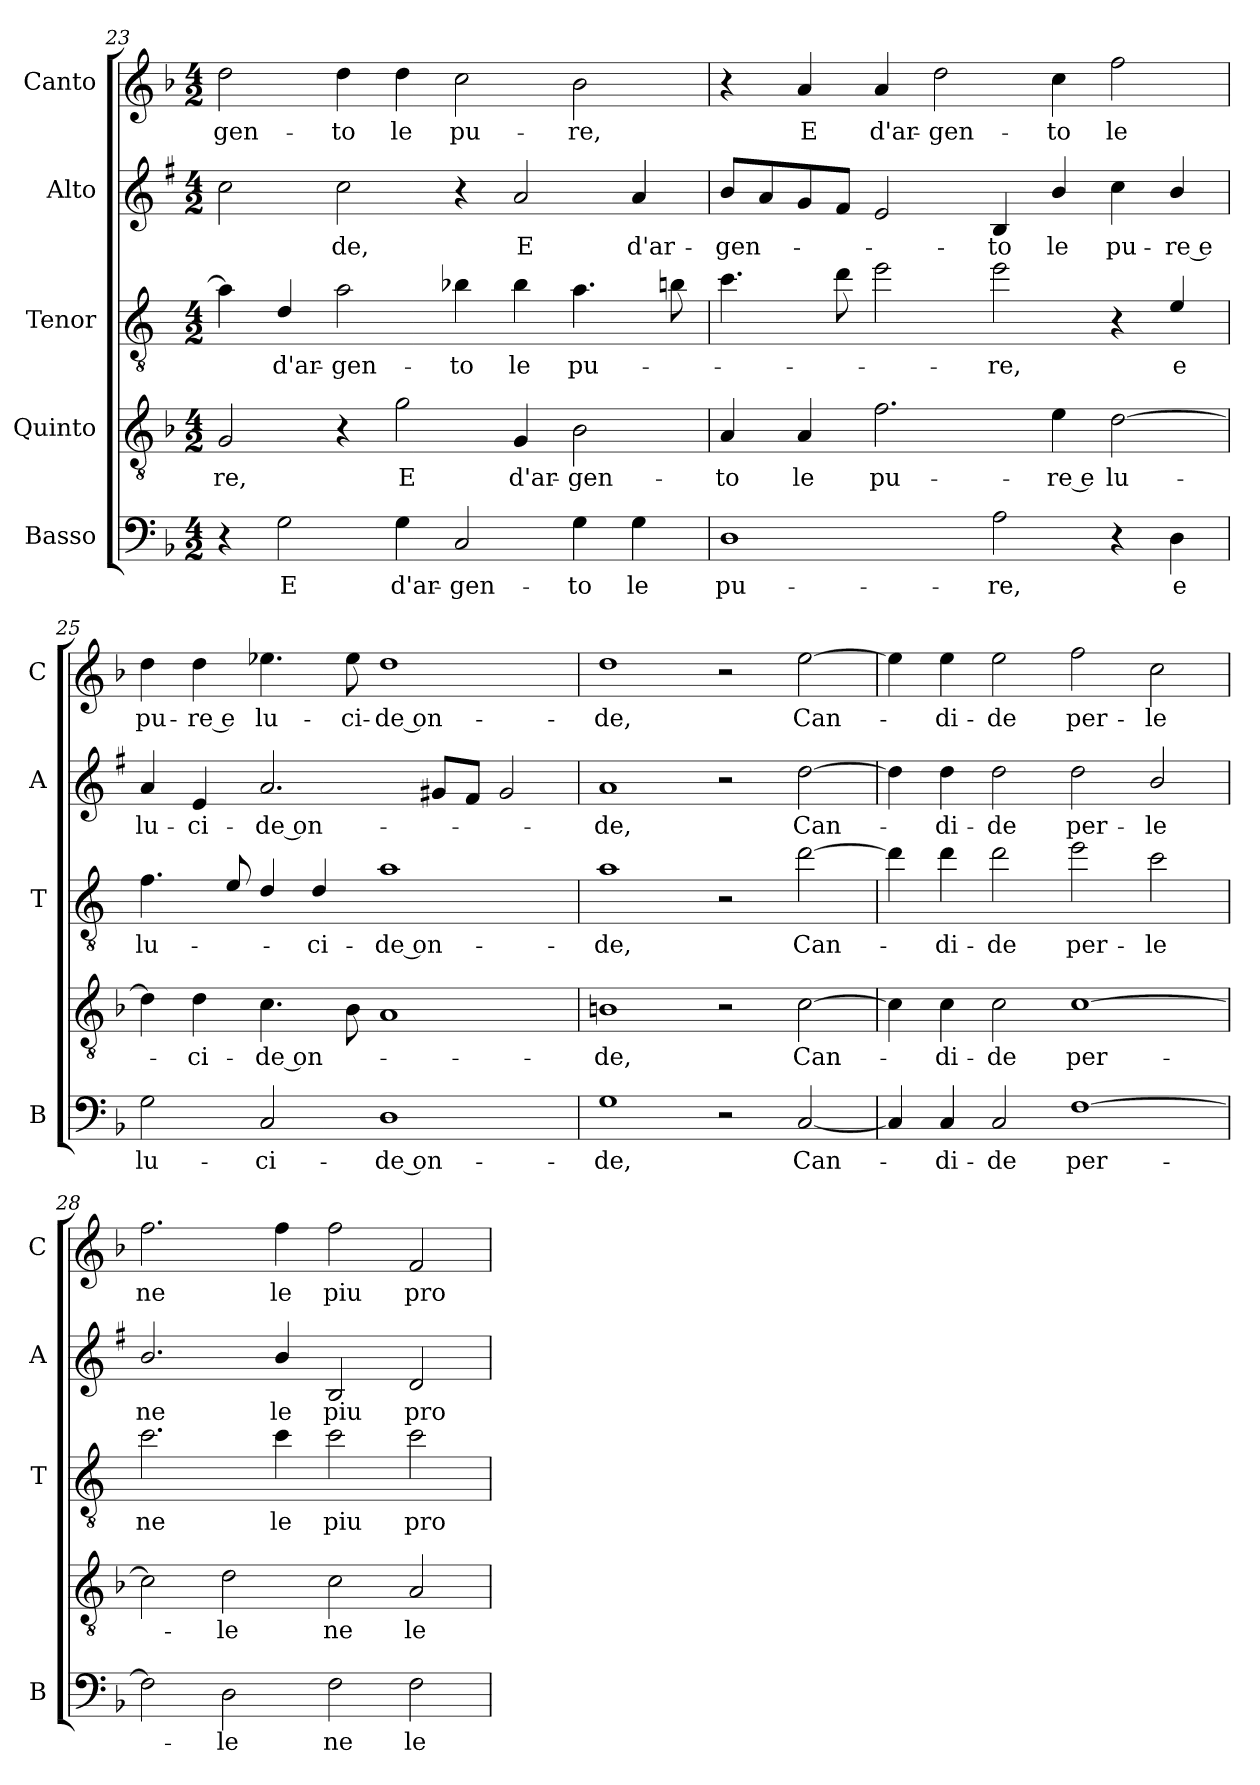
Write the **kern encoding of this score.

**kern	**text	**kern	**text	**kern	**text	**kern	**text	**kern	**text
*part5	*part5	*part4	*part4	*part3	*part3	*part2	*part2	*part1	*part1
*staff5	*staff5	*staff4	*staff4	*staff3	*staff3	*staff2	*staff2	*staff1	*staff1
*I"Basso	*	*I"Quinto	*	*I"Tenor	*	*I"Alto	*	*I"Canto	*
*I'B	*	*	*	*I'T	*	*I'A	*	*I'C	*
*clefF4	*	*clefGv2	*	*clefGv2	*	*clefG2	*	*clefG2	*
*	*	*	*	*ITrd4c7	*	*ITrd1c2	*	*	*
*k[b-]	*	*k[b-]	*	*k[b-]	*	*k[b-]	*	*k[b-]	*
*F:	*	*F:	*	*F:	*	*F:	*	*F:	*
*M4/2	*	*M4/2	*	*M4/2	*	*M4/2	*	*M4/2	*
=23	=23	=23	=23	=23	=23	=23	=23	=23	=23
!	!	!	!LO:LY:b	!	!	!	!	!	!LO:LY:b
4r	.	2G/	-re,	4d\]	.	2b-\	.	2dd\	-gen-
!	!LO:LY:b	!	!	!	!LO:LY:b	!	!	!	!
2G\	E	.	.	4G/	d'ar-	.	.	.	.
!	!	!	!	!	!LO:LY:b	!	!LO:LY:b	!	!LO:LY:b
.	.	4r	.	2d\	-gen-	2b-\	-de,	4dd\	-to
!	!LO:LY:b	!	!LO:LY:b	!	!	!	!	!	!LO:LY:b
4G\	d'ar-	2g\	E	.	.	.	.	4dd\	le
!	!LO:LY:b	!	!	!	!LO:LY:b	!	!	!	!LO:LY:b
2C/	-gen-	.	.	4e-X\	-to	4r	.	2cc\	pu-
!	!	!	!LO:LY:b	!	!LO:LY:b	!	!LO:LY:b	!	!
.	.	4G/	d'ar-	4e-\	le	2g/	E	.	.
!	!LO:LY:b	!	!LO:LY:b	!	!LO:LY:b	!	!	!	!LO:LY:b
4G\	-to	2B-\	-gen-	4.d\	pu-	.	.	2b-\	-re,
!	!LO:LY:b	!	!	!	!	!	!LO:LY:b	!	!
4G\	le	.	.	.	.	4g/	d'ar-	.	.
.	.	.	.	8en\	.	.	.	.	.
=24	=24	=24	=24	=24	=24	=24	=24	=24	=24
!	!LO:LY:b	!	!LO:LY:b	!	!	!	!LO:LY:b	!	!
1D	pu-	4A/	-to	4.f\	.	8a/L	-gen-	4r	.
.	.	.	.	.	.	8g/	.	.	.
!	!	!	!LO:LY:b	!	!	!	!	!	!LO:LY:b
.	.	4A/	le	.	.	8f/	.	4a/	E
.	.	.	.	8g\	.	8e/J	.	.	.
!	!	!	!LO:LY:b	!	!	!	!	!	!LO:LY:b
.	.	2.f\	pu-	2a\	.	2d/	.	4a/	d'ar-
!	!	!	!	!	!	!	!	!	!LO:LY:b
.	.	.	.	.	.	.	.	2dd\	-gen-
!	!LO:LY:b	!	!	!	!LO:LY:b	!	!LO:LY:b	!	!
2A\	-re,	.	.	2a\	-re,	4A/	-to	.	.
!	!	!	!LO:LY:b	!	!	!	!LO:LY:b	!	!LO:LY:b
.	.	4e\	-re e	.	.	4a/	le	4cc\	-to
!	!	!	!LO:LY:b	!	!	!	!LO:LY:b	!	!LO:LY:b
4r	.	[2d\	lu-	4r	.	4b-\	pu-	2ff\	le
!	!LO:LY:b	!	!	!	!LO:LY:b	!	!LO:LY:b	!	!
4D\	e	.	.	4A/	e	4a/	-re e	.	.
=25	=25	=25	=25	=25	=25	=25	=25	=25	=25
!	!LO:LY:b	!	!	!	!LO:LY:b	!	!LO:LY:b	!	!LO:LY:b
2G\	lu-	4d\]	.	4.B-\	lu-	4g/	lu-	4dd\	pu-
!	!	!	!LO:LY:b	!	!	!	!LO:LY:b	!	!LO:LY:b
.	.	4d\	-ci-	.	.	4d/	-ci-	4dd\	-re e
.	.	.	.	8A/	.	.	.	.	.
!	!LO:LY:b	!	!LO:LY:b	!	!	!	!LO:LY:b	!	!LO:LY:b
2C/	-ci-	4.c\	-de on-	4G/	.	2.g/	-de on-	4.ee-X\	lu-
!	!	!	!	!	!LO:LY:b	!	!	!	!
.	.	.	.	4G/	-ci-	.	.	.	.
!	!	!	!	!	!	!	!	!	!LO:LY:b
.	.	8B-\	.	.	.	.	.	8ee-\	-ci-
!	!LO:LY:b	!	!	!	!LO:LY:b	!	!	!	!LO:LY:b
1D	-de on-	1A	.	1d	-de on-	.	.	1dd	-de on-
.	.	.	.	.	.	8f#X/L	.	.	.
.	.	.	.	.	.	8e/J	.	.	.
.	.	.	.	.	.	2f#/	.	.	.
=26	=26	=26	=26	=26	=26	=26	=26	=26	=26
!	!LO:LY:b	!	!LO:LY:b	!	!LO:LY:b	!	!LO:LY:b	!	!LO:LY:b
1G	-de,	1Bn	-de,	1d	-de,	1g	-de,	1dd	-de,
2r	.	2r	.	2r	.	2r	.	2r	.
!	!LO:LY:b	!	!LO:LY:b	!	!LO:LY:b	!	!LO:LY:b	!	!LO:LY:b
[2C/	Can-	[2c\	Can-	[2g\	Can-	[2cc\	Can-	[2ee\	Can-
!!LO:LB:g=z
=27	=27	=27	=27	=27	=27	=27	=27	=27	=27
4C/]	.	4c\]	.	4g\]	.	4cc\]	.	4ee\]	.
!	!LO:LY:b	!	!LO:LY:b	!	!LO:LY:b	!	!LO:LY:b	!	!LO:LY:b
4C/	-di-	4c\	-di-	4g\	-di-	4cc\	-di-	4ee\	-di-
!	!LO:LY:b	!	!LO:LY:b	!	!LO:LY:b	!	!LO:LY:b	!	!LO:LY:b
2C/	-de	2c\	-de	2g\	-de	2cc\	-de	2ee\	-de
!	!LO:LY:b	!	!LO:LY:b	!	!LO:LY:b	!	!LO:LY:b	!	!LO:LY:b
[1F	per-	[1c	per-	2a\	per-	2cc\	per-	2ff\	per-
!	!	!	!	!	!LO:LY:b	!	!LO:LY:b	!	!LO:LY:b
.	.	.	.	2f\	-le	2a/	-le	2cc\	-le
=28	=28	=28	=28	=28	=28	=28	=28	=28	=28
!	!	!	!	!	!LO:LY:b	!	!LO:LY:b	!	!LO:LY:b
2F\]	.	2c\]	.	2.f\	ne	2.a/	ne	2.ff\	ne
!	!LO:LY:b	!	!LO:LY:b	!	!	!	!	!	!
2D\	-le	2d\	-le	.	.	.	.	.	.
!	!	!	!	!	!LO:LY:b	!	!LO:LY:b	!	!LO:LY:b
.	.	.	.	4f\	le	4a/	le	4ff\	le
!	!LO:LY:b	!	!LO:LY:b	!	!LO:LY:b	!	!LO:LY:b	!	!LO:LY:b
2F\	ne	2c\	ne	2f\	piu	2A/	piu	2ff\	piu
!	!LO:LY:b	!	!LO:LY:b	!	!LO:LY:b	!	!LO:LY:b	!	!LO:LY:b
2F\	le	2A/	le	2f\	pro-	2c/	pro-	2f/	pro-
=	=	=	=	=	=	=	=	=	=
*-	*-	*-	*-	*-	*-	*-	*-	*-	*-
